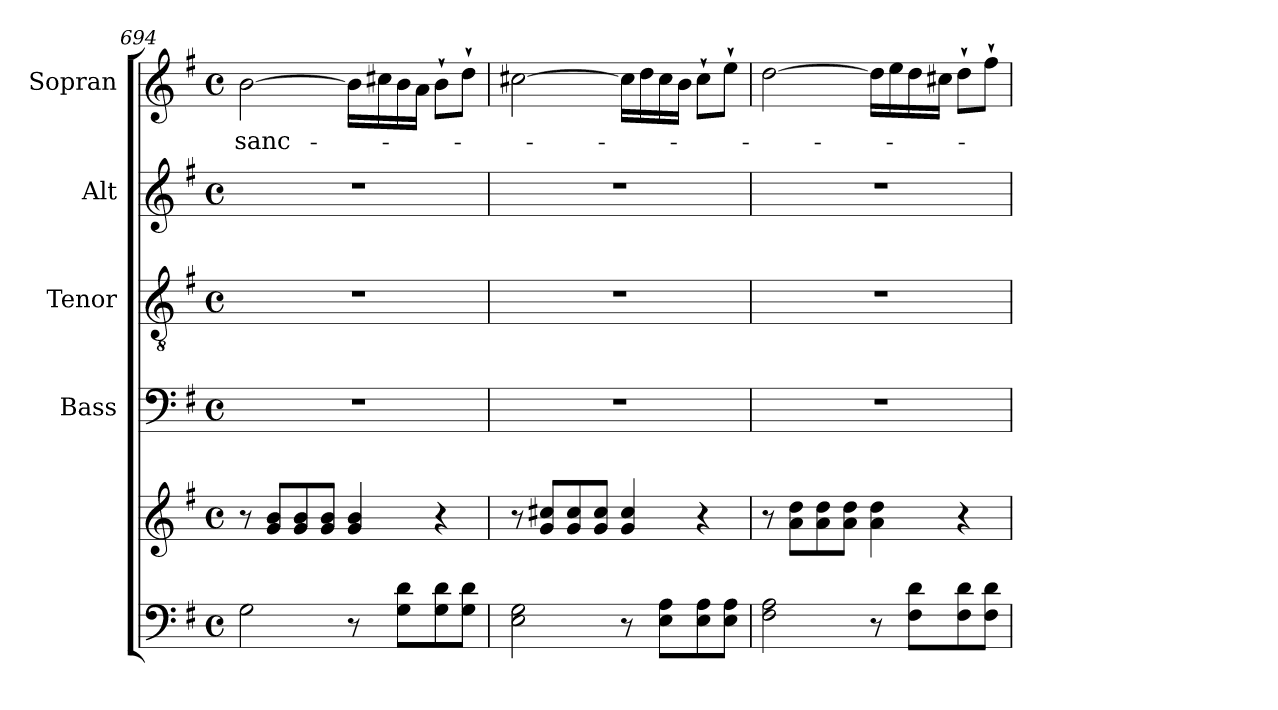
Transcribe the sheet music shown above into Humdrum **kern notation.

**kern	**kern	**kern	**kern	**kern	**kern	**text
*part5	*part5	*part4	*part3	*part2	*part1	*part1
*staff6	*staff5	*staff4	*staff3	*staff2	*staff1	*staff1
*	*	*I"Bass	*I"Tenor	*I"Alt	*I"Sopran	*
*	*	*I'B.	*I'T.	*I'A.	*I'S.	*
*clefF4	*clefG2	*clefF4	*clefGv2	*clefG2	*clefG2	*
*k[f#]	*k[f#]	*k[f#]	*k[f#]	*k[f#]	*k[f#]	*
*G:	*G:	*G:	*G:	*G:	*G:	*
*M4/4	*M4/4	*M4/4	*M4/4	*M4/4	*M4/4	*
*met(c)	*met(c)	*met(c)	*met(c)	*met(c)	*met(c)	*
=694	=694	=694	=694	=694	=694	=694
!	!	!	!	!	!	!LO:LY:b
2G\	8r	1r	1r	1r	[2b\	sanc-
.	8g/ 8b/L	.	.	.	.	.
.	8g/ 8b/	.	.	.	.	.
.	8g/ 8b/J	.	.	.	.	.
8r	4g/ 4b/	.	.	.	16b\LL]	.
.	.	.	.	.	16cc#X\	.
8G\ 8d\L	.	.	.	.	16b\	.
.	.	.	.	.	16a\JJ	.
8G\ 8d\	4r	.	.	.	8b`>\L	.
8G\ 8d\J	.	.	.	.	8dd`>\J	.
=695	=695	=695	=695	=695	=695	=695
2E\ 2G\	8r	1r	1r	1r	[2cc#X\	.
.	8g/ 8cc#X/L	.	.	.	.	.
.	8g/ 8cc#/	.	.	.	.	.
.	8g/ 8cc#/J	.	.	.	.	.
8r	4g/ 4cc#/	.	.	.	16cc#\LL]	.
.	.	.	.	.	16dd\	.
8E\ 8A\L	.	.	.	.	16cc#\	.
.	.	.	.	.	16b\JJ	.
8E\ 8A\	4r	.	.	.	8cc#`>\L	.
8E\ 8A\J	.	.	.	.	8ee`>\J	.
=696	=696	=696	=696	=696	=696	=696
2F#\ 2A\	8r	1r	1r	1r	[2dd\	.
.	8a\ 8dd\L	.	.	.	.	.
.	8a\ 8dd\	.	.	.	.	.
.	8a\ 8dd\J	.	.	.	.	.
8r	4a\ 4dd\	.	.	.	16dd\LL]	.
.	.	.	.	.	16ee\	.
8F#\ 8d\L	.	.	.	.	16dd\	.
.	.	.	.	.	16cc#X\JJ	.
8F#\ 8d\	4r	.	.	.	8dd`>\L	.
8F#\ 8d\J	.	.	.	.	8ff#`>\J	.
=	=	=	=	=	=	=
*-	*-	*-	*-	*-	*-	*-
